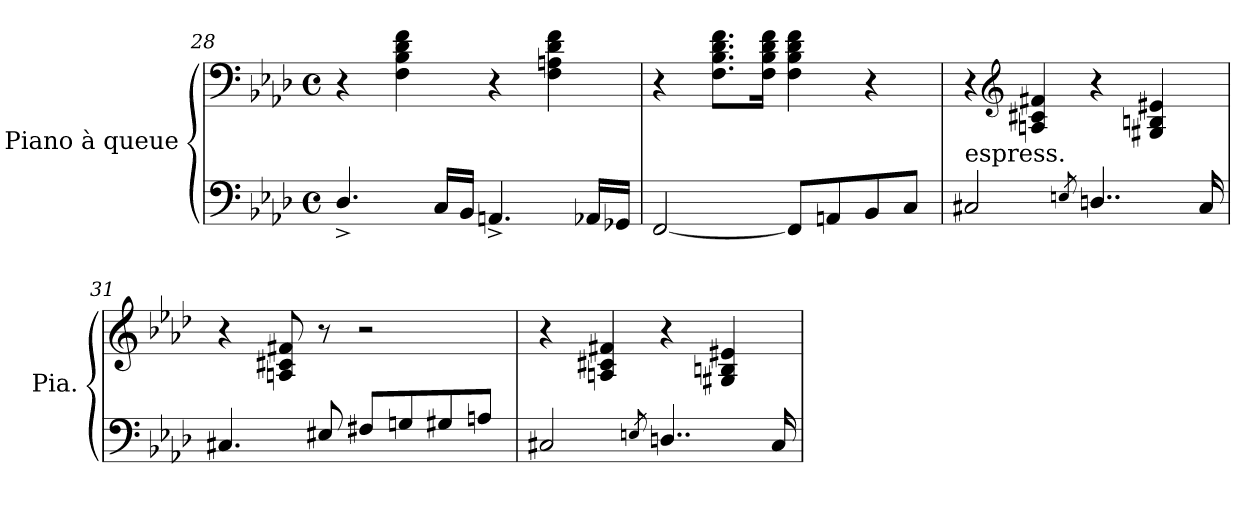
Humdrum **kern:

**kern	**kern
*part1	*part1
*staff2	*staff1
*I"Piano à queue	*
*I'Pia.	*
!!LO:LB:g=z
*clefF4	*clefF4
*k[b-e-a-d-]	*k[b-e-a-d-]
*M4/4	*M4/4
*met(c)	*met(c)
=28	=28
4.D-^/	4r
.	4F\ 4B-\ 4d-\ 4f\
16C/LL	.
16BB-/JJ	.
4.AAn^/	4r
.	4F\ 4An\ 4d-\ 4f\
16AA-X/LL	.
16GG-X/JJ	.
=29	=29
[2FF/	4r
.	8.F\ 8.B-\ 8.d-\ 8.f\L
.	16F\ 16B-\ 16d-\ 16f\Jk
8FF/L]	4F\ 4B-\ 4d-\ 4f\
8AAn/	.
8BB-/	4r
8C/J	.
=30	=30
!LO:TX:a:t=espress.	!
2C#X/	4r
*	*clefG2
.	4An/ 4c#X/ 4f#X/
8qEn/	.
4..Dn/	4r
.	4G#X/ 4Bn/ 4e#X/
16C#/	.
=31	=31
4.C#X/	4r
.	8An/ 8c#X/ 8f#X/
8E#X/	8r
8F#X/L	2r
8Gn/	.
8G#X/	.
8An/J	.
!!LO:PB:g=z
=32	=32
2C#X/	4r
.	4An/ 4c#X/ 4f#X/
8qEn/	.
4..Dn/	4r
.	4G#X/ 4Bn/ 4e#X/
16C#/	.
=	=
*-	*-
